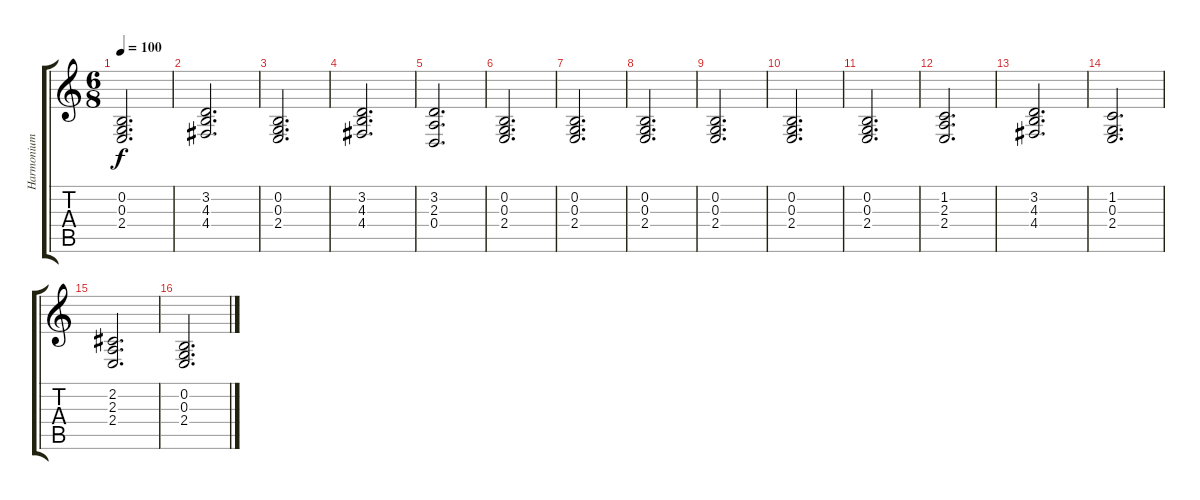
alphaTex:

\track ("Harmonium" "Harmonium") {instrument reedorgan}
\staff {score tabs}
\tuning (E4 B3 G3 D3 A2 E2) {hide}
\ts (6 8)
\tempo 100
\clef g2
\ks c
(0.2 0.3 2.4).2{d dy f} |
(3.2 4.3 4.4).2{d} |
(0.2 0.3 2.4).2{d} |
(3.2 4.3 4.4).2{d} |
(3.2 2.3 0.4).2{d} |
(0.2 0.3 2.4).2{d} |
(0.2 0.3 2.4).2{d} |
(0.2 0.3 2.4).2{d} |
(0.2 0.3 2.4).2{d} |
(0.2 0.3 2.4).2{d} |
(0.2 0.3 2.4).2{d} |
(1.2 2.3 2.4).2{d} |
(3.2 4.3 4.4).2{d} |
(1.2 0.3 2.4).2{d} |
(2.2 2.3 2.4).2{d} |
(0.2 0.3 2.4).2{d}
